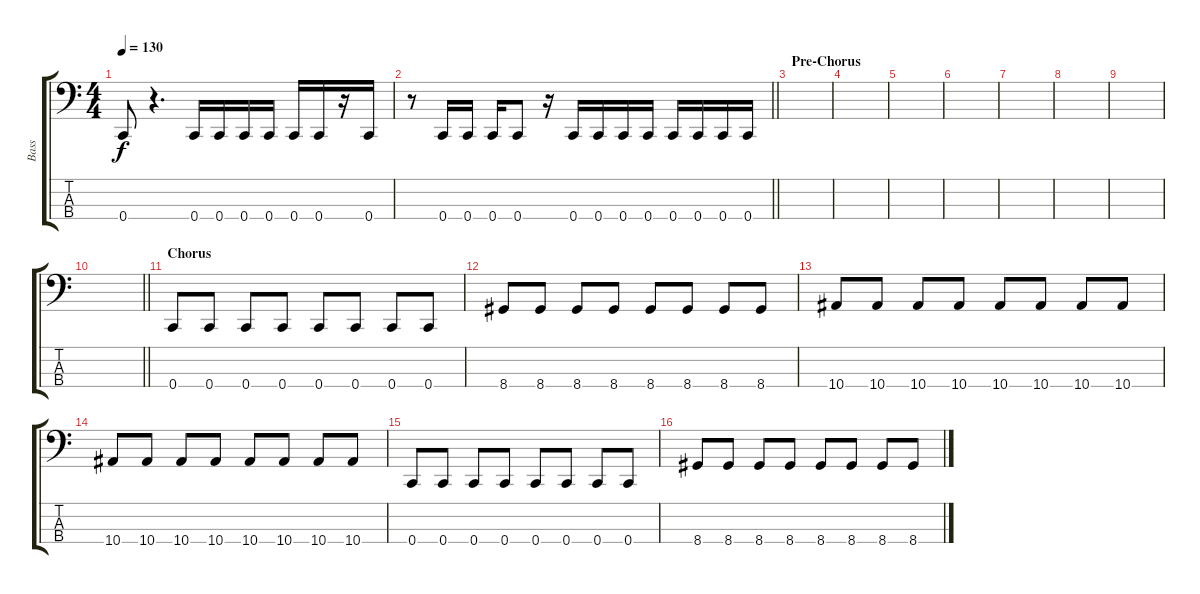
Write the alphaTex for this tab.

\track ("Bass" "Bass") {instrument electricbasspick}
\staff {score tabs}
\tuning (F2 C2 G1 C1) {hide}
\ts (4 4)
\tempo 130
\clef f4
\ks c
0.4.8{dy f} r.4{d} 0.4.16 0.4.16 0.4.16 0.4.16 0.4.16 0.4.16 r.16 0.4.16 |
\barLineRight lightlight
r.8 0.4.16 0.4.16 0.4.16 0.4.8 r.16 0.4.16 0.4.16 0.4.16 0.4.16 0.4.16 0.4.16 0.4.16 0.4.16 |
\section ("" "Pre-Chorus")
|
|
|
|
|
|
|
\barLineRight lightlight
|
\section ("" "Chorus")
0.4.8 0.4.8 0.4.8 0.4.8 0.4.8 0.4.8 0.4.8 0.4.8 |
8.4.8 8.4.8 8.4.8 8.4.8 8.4.8 8.4.8 8.4.8 8.4.8 |
10.4.8 10.4.8 10.4.8 10.4.8 10.4.8 10.4.8 10.4.8 10.4.8 |
10.4.8 10.4.8 10.4.8 10.4.8 10.4.8 10.4.8 10.4.8 10.4.8 |
0.4.8 0.4.8 0.4.8 0.4.8 0.4.8 0.4.8 0.4.8 0.4.8 |
8.4.8 8.4.8 8.4.8 8.4.8 8.4.8 8.4.8 8.4.8 8.4.8
